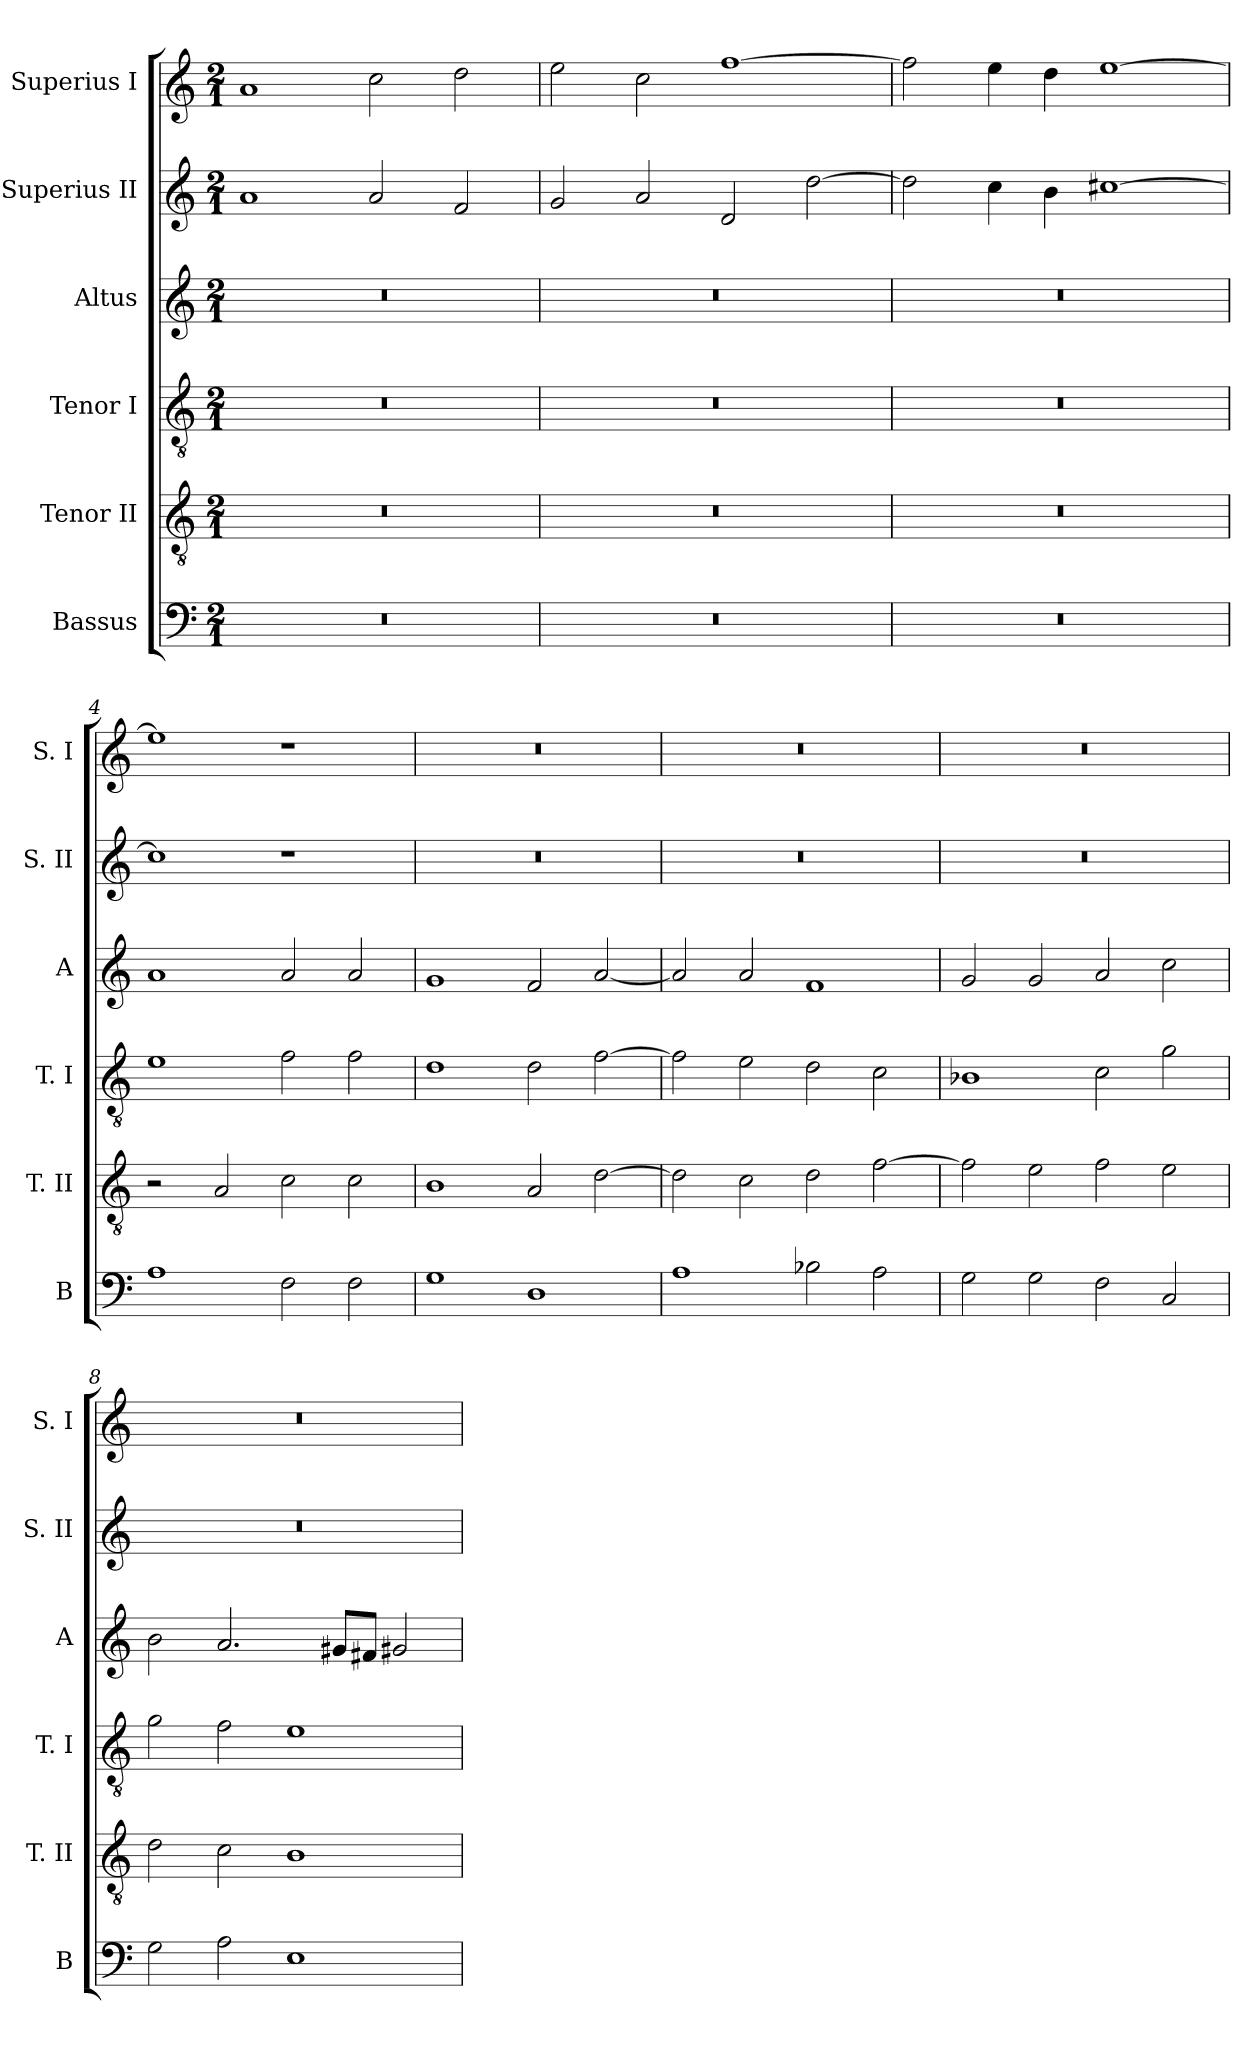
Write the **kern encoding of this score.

**kern	**kern	**kern	**kern	**kern	**kern
*part6	*part5	*part4	*part3	*part2	*part1
*staff6	*staff5	*staff4	*staff3	*staff2	*staff1
*I"Bassus	*I"Tenor II	*I"Tenor I	*I"Altus	*I"Superius II	*I"Superius I
*I'B	*I'T. II	*I'T. I	*I'A	*I'S. II	*I'S. I
*clefF4	*clefGv2	*clefGv2	*clefG2	*clefG2	*clefG2
*k[]	*k[]	*k[]	*k[]	*k[]	*k[]
*C:	*C:	*C:	*C:	*C:	*C:
*M2/1	*M2/1	*M2/1	*M2/1	*M2/1	*M2/1
=1	=1	=1	=1	=1	=1
0r	0r	0r	0r	1a	1a
.	.	.	.	2a	2cc
.	.	.	.	2f	2dd
=2	=2	=2	=2	=2	=2
0r	0r	0r	0r	2g	2ee
.	.	.	.	2a	2cc
.	.	.	.	2d	[1ff
.	.	.	.	[2dd	.
=3	=3	=3	=3	=3	=3
0r	0r	0r	0r	2dd]	2ff]
.	.	.	.	4cc	4ee
.	.	.	.	4b	4dd
.	.	.	.	[1cc#X	[1ee
=4	=4	=4	=4	=4	=4
1A	2r	1e	1a	1cc#]	1ee]
.	2A	.	.	.	.
2F	2c	2f	2a	1r	1r
2F	2c	2f	2a	.	.
=5	=5	=5	=5	=5	=5
1G	1B	1d	1g	0r	0r
1D	2A	2d	2f	.	.
.	[2d	[2f	[2a	.	.
=6	=6	=6	=6	=6	=6
1A	2d]	2f]	2a]	0r	0r
.	2c	2e	2a	.	.
2B-X	2d	2d	1f	.	.
2A	[2f	2c	.	.	.
=7	=7	=7	=7	=7	=7
2G	2f]	1B-X	2g	0r	0r
2G	2e	.	2g	.	.
2F	2f	2c	2a	.	.
2C	2e	2g	2cc	.	.
=8	=8	=8	=8	=8	=8
2G	2d	2g	2b	0r	0r
2A	2c	2f	2.a	.	.
1E	1B	1e	.	.	.
.	.	.	8g#XL	.	.
.	.	.	8f#XJ	.	.
.	.	.	2g#X	.	.
=	=	=	=	=	=
*-	*-	*-	*-	*-	*-
